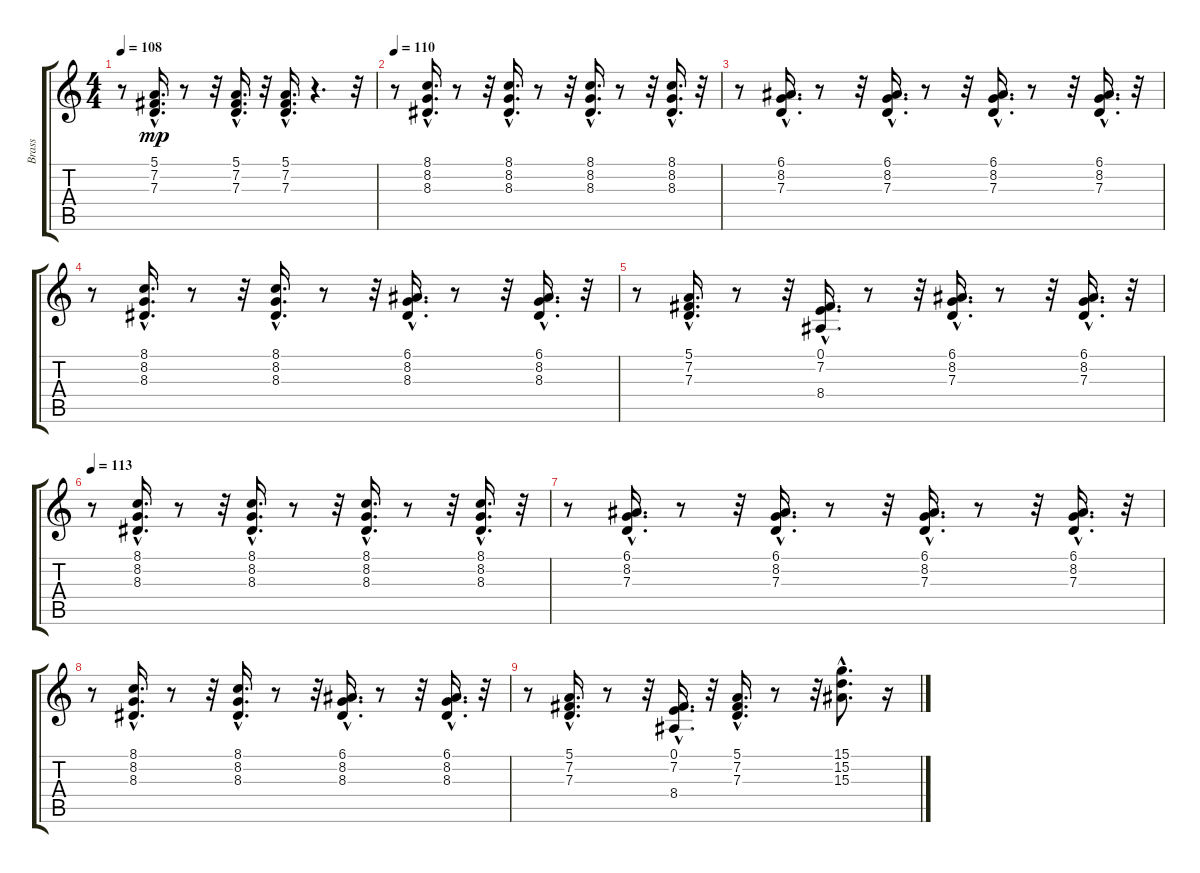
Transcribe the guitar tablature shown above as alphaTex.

\track ("Brass" "Brass") {instrument brasssection}
\staff {score tabs}
\tuning (E4 B3 G3 D3 A2 E2) {hide}
\ts (4 4)
\tempo 108
\clef g2
\ks c
r.8{dy mp} (5.1{hac} 7.2{hac} 7.3{hac}).16{d} r.8 r.32 (5.1{hac} 7.2{hac} 7.3{hac}).16{d} r.32 (5.1{hac} 7.2{hac} 7.3{hac}).16{d} r.4{d} r.32 |
\tempo 110
r.8 (8.1{hac} 8.2{hac} 8.3{hac}).16{d} r.8 r.32 (8.1{hac} 8.2{hac} 8.3{hac}).16{d} r.8 r.32 (8.1{hac} 8.2{hac} 8.3{hac}).16{d} r.8 r.32 (8.1{hac} 8.2{hac} 8.3{hac}).16{d} r.32 |
r.8 (6.1{hac} 8.2{hac} 7.3{hac}).16{d} r.8 r.32 (6.1{hac} 8.2{hac} 7.3{hac}).16{d} r.8 r.32 (6.1{hac} 8.2{hac} 7.3{hac}).16{d} r.8 r.32 (6.1{hac} 8.2{hac} 7.3{hac}).16{d} r.32 |
r.8 (8.1{hac} 8.2{hac} 8.3{hac}).16{d} r.8 r.32 (8.1{hac} 8.2{hac} 8.3{hac}).16{d} r.8 r.32 (6.1{hac} 8.2{hac} 8.3{hac}).16{d} r.8 r.32 (6.1{hac} 8.2{hac} 8.3{hac}).16{d} r.32 |
r.8 (5.1{hac} 7.2{hac} 7.3{hac}).16{d} r.8 r.32 (0.1{hac} 7.2{hac} 8.4{hac}).16{d} r.8 r.32 (6.1{hac} 8.2{hac} 7.3{hac}).16{d} r.8 r.32 (6.1{hac} 8.2{hac} 7.3{hac}).16{d} r.32 |
\tempo 113
r.8 (8.1{hac} 8.2{hac} 8.3{hac}).16{d} r.8 r.32 (8.1{hac} 8.2{hac} 8.3{hac}).16{d} r.8 r.32 (8.1{hac} 8.2{hac} 8.3{hac}).16{d} r.8 r.32 (8.1{hac} 8.2{hac} 8.3{hac}).16{d} r.32 |
r.8 (6.1{hac} 8.2{hac} 7.3{hac}).16{d} r.8 r.32 (6.1{hac} 8.2{hac} 7.3{hac}).16{d} r.8 r.32 (6.1{hac} 8.2{hac} 7.3{hac}).16{d} r.8 r.32 (6.1{hac} 8.2{hac} 7.3{hac}).16{d} r.32 |
r.8 (8.1{hac} 8.2{hac} 8.3{hac}).16{d} r.8 r.32 (8.1{hac} 8.2{hac} 8.3{hac}).16{d} r.8 r.32 (6.1{hac} 8.2{hac} 8.3{hac}).16{d} r.8 r.32 (6.1{hac} 8.2{hac} 8.3{hac}).16{d} r.32 |
r.8 (5.1{hac} 7.2{hac} 7.3{hac}).16{d} r.8 r.32 (0.1{hac} 7.2{hac} 8.4{hac}).16{d} r.32 (5.1{hac} 7.2{hac} 7.3{hac}).16{d} r.8 r.32 (15.1{hac} 15.2{hac} 15.3{hac}).8{d} r.16
